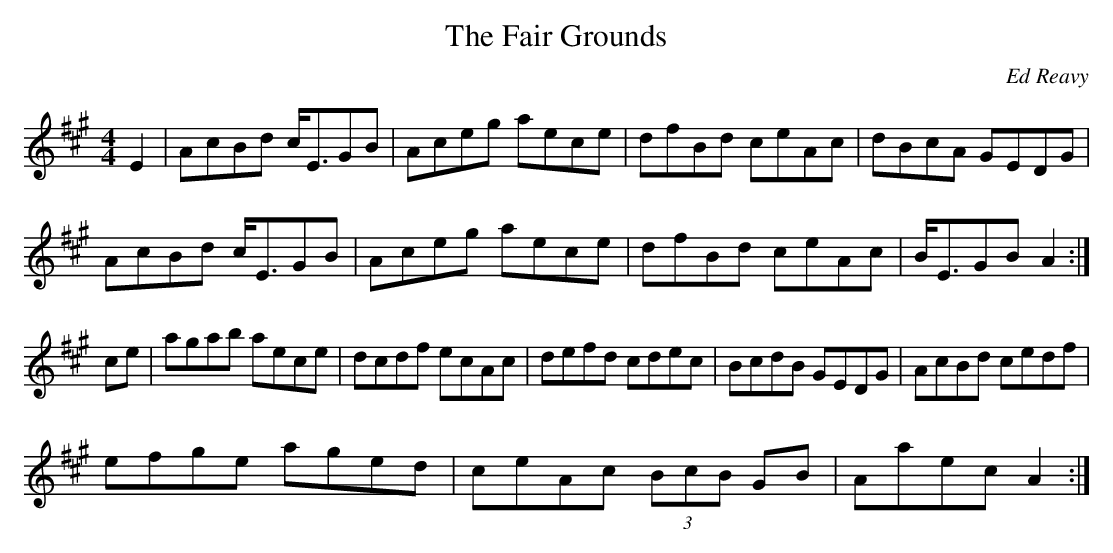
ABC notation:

X:1
T:The Fair Grounds
C:Ed Reavy
M:4/4
L:1/8
K:A
E2|AcBd c<EGB|Aceg aece|dfBd ceAc|dBcA GEDG|
AcBd c<EGB|Aceg aece|dfBd ceAc|B<EGB A2:|
ce|agab aece|dcdf ecAc|defd cdec|BcdB GEDG|AcBd cedf|
efge aged|ceAc (3BcB GB|Aaec A2:|
